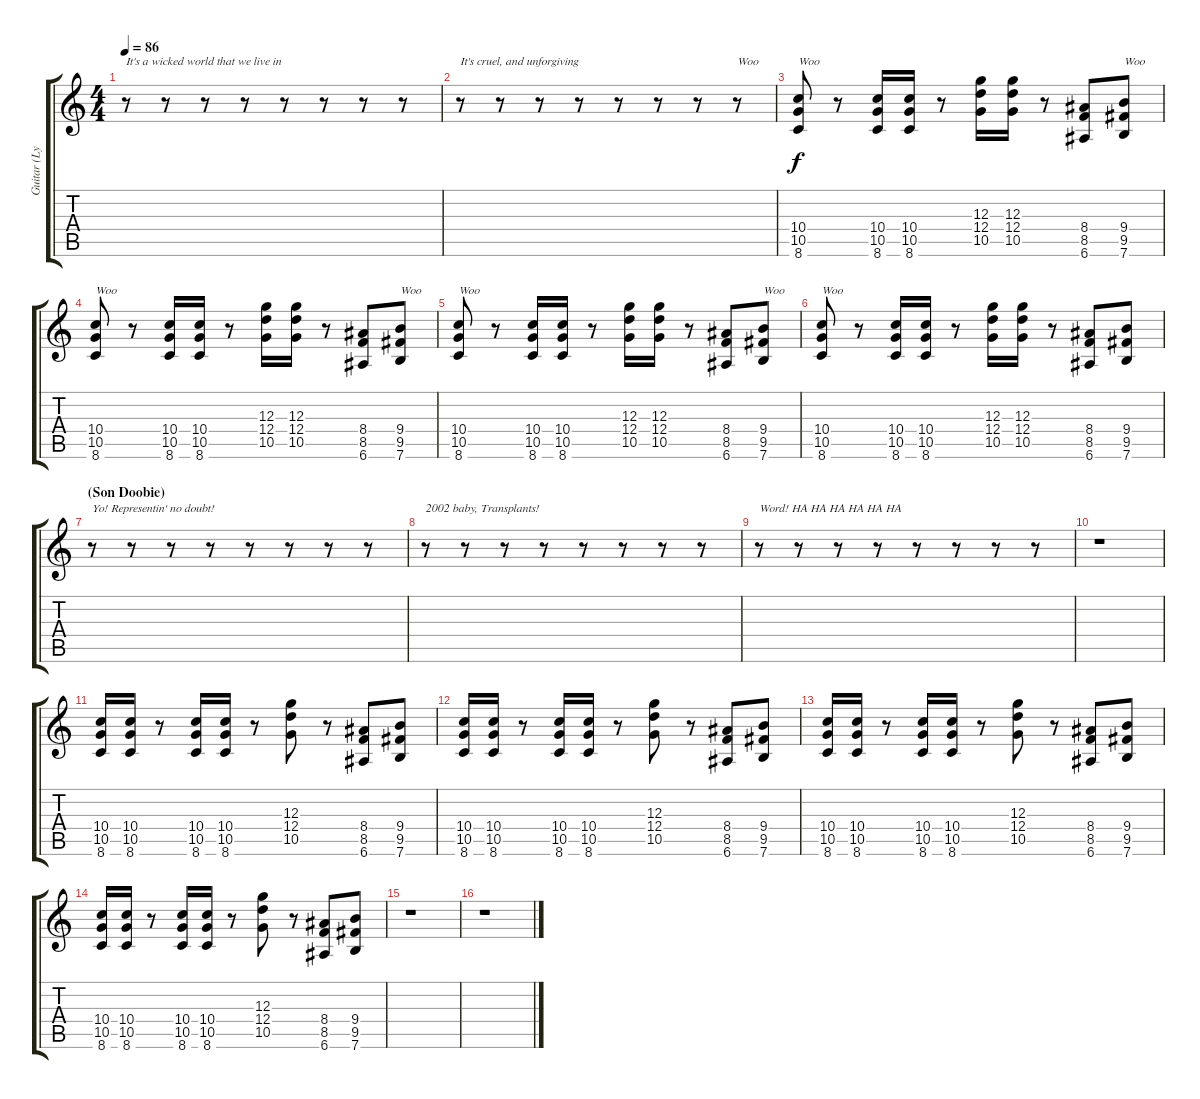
\track ("Guitar (Lyrics)" "Guitar (Ly") {instrument overdrivenguitar}
\staff {score tabs}
\tuning (E4 B3 G3 D3 A2 E2) {hide}
\ts (4 4)
\tempo 86
\clef g2
\ks c
r.8{txt "It's a wicked world that we live in" dy f} r.8 r.8 r.8 r.8 r.8 r.8 r.8 |
r.8{txt "It's cruel, and unforgiving"} r.8 r.8 r.8 r.8 r.8 r.8 r.8{txt "Woo"} |
(10.4 10.5 8.6).8{txt "Woo"} r.8 (10.4 10.5 8.6).16 (10.4 10.5 8.6).16 r.8 (12.3 12.4 10.5).16 (12.3 12.4 10.5).16 r.8 (8.4 8.5 6.6).8 (9.4 9.5 7.6).8{txt "Woo"} |
(10.4 10.5 8.6).8{txt "Woo"} r.8 (10.4 10.5 8.6).16 (10.4 10.5 8.6).16 r.8 (12.3 12.4 10.5).16 (12.3 12.4 10.5).16 r.8 (8.4 8.5 6.6).8 (9.4 9.5 7.6).8{txt "Woo"} |
(10.4 10.5 8.6).8{txt "Woo"} r.8 (10.4 10.5 8.6).16 (10.4 10.5 8.6).16 r.8 (12.3 12.4 10.5).16 (12.3 12.4 10.5).16 r.8 (8.4 8.5 6.6).8 (9.4 9.5 7.6).8{txt "Woo"} |
(10.4 10.5 8.6).8{txt "Woo"} r.8 (10.4 10.5 8.6).16 (10.4 10.5 8.6).16 r.8 (12.3 12.4 10.5).16 (12.3 12.4 10.5).16 r.8 (8.4 8.5 6.6).8 (9.4 9.5 7.6).8 |
\section ("" "(Son Doobie)")
r.8{txt "Yo! Representin' no doubt!"} r.8 r.8 r.8 r.8 r.8 r.8 r.8 |
r.8{txt "2002 baby, Transplants!"} r.8 r.8 r.8 r.8 r.8 r.8 r.8 |
r.8{txt "Word! HA HA HA HA HA HA"} r.8 r.8 r.8 r.8 r.8 r.8 r.8 |
r.1 |
(10.4 10.5 8.6).16 (10.4 10.5 8.6).16 r.8 (10.4 10.5 8.6).16 (10.4 10.5 8.6).16 r.8 (12.3 12.4 10.5).8 r.8 (8.4 8.5 6.6).8 (9.4 9.5 7.6).8 |
(10.4 10.5 8.6).16 (10.4 10.5 8.6).16 r.8 (10.4 10.5 8.6).16 (10.4 10.5 8.6).16 r.8 (12.3 12.4 10.5).8 r.8 (8.4 8.5 6.6).8 (9.4 9.5 7.6).8 |
(10.4 10.5 8.6).16 (10.4 10.5 8.6).16 r.8 (10.4 10.5 8.6).16 (10.4 10.5 8.6).16 r.8 (12.3 12.4 10.5).8 r.8 (8.4 8.5 6.6).8 (9.4 9.5 7.6).8 |
(10.4 10.5 8.6).16 (10.4 10.5 8.6).16 r.8 (10.4 10.5 8.6).16 (10.4 10.5 8.6).16 r.8 (12.3 12.4 10.5).8 r.8 (8.4 8.5 6.6).8 (9.4 9.5 7.6).8 |
r.1 |
r.1
